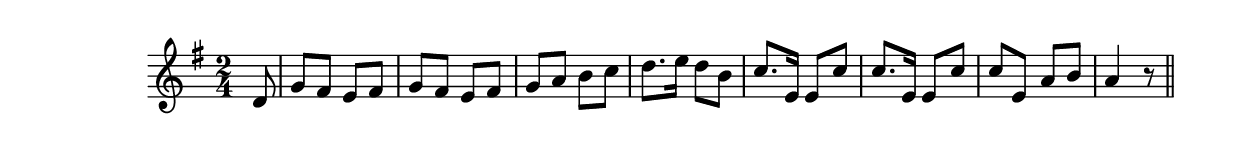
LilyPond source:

\version "2.14.0"
%{\header {
  title = "Sing Hey to You, Good-Day to You!"
  composer = "A.S. Sullivan"
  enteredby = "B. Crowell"
}%}
\score{{\key g \major
\time 2/4
%{\tempo 8=130
%}\relative f' {
  \partial 8
  d8 | g8 fis e fis | g fis e fis | g a b c | d8. e16 d8 b |
  c8. e,16 e8 c' | c8. e,16 e8 c' | c8 e, a b | a4 r8
  \bar "||"
}

}}